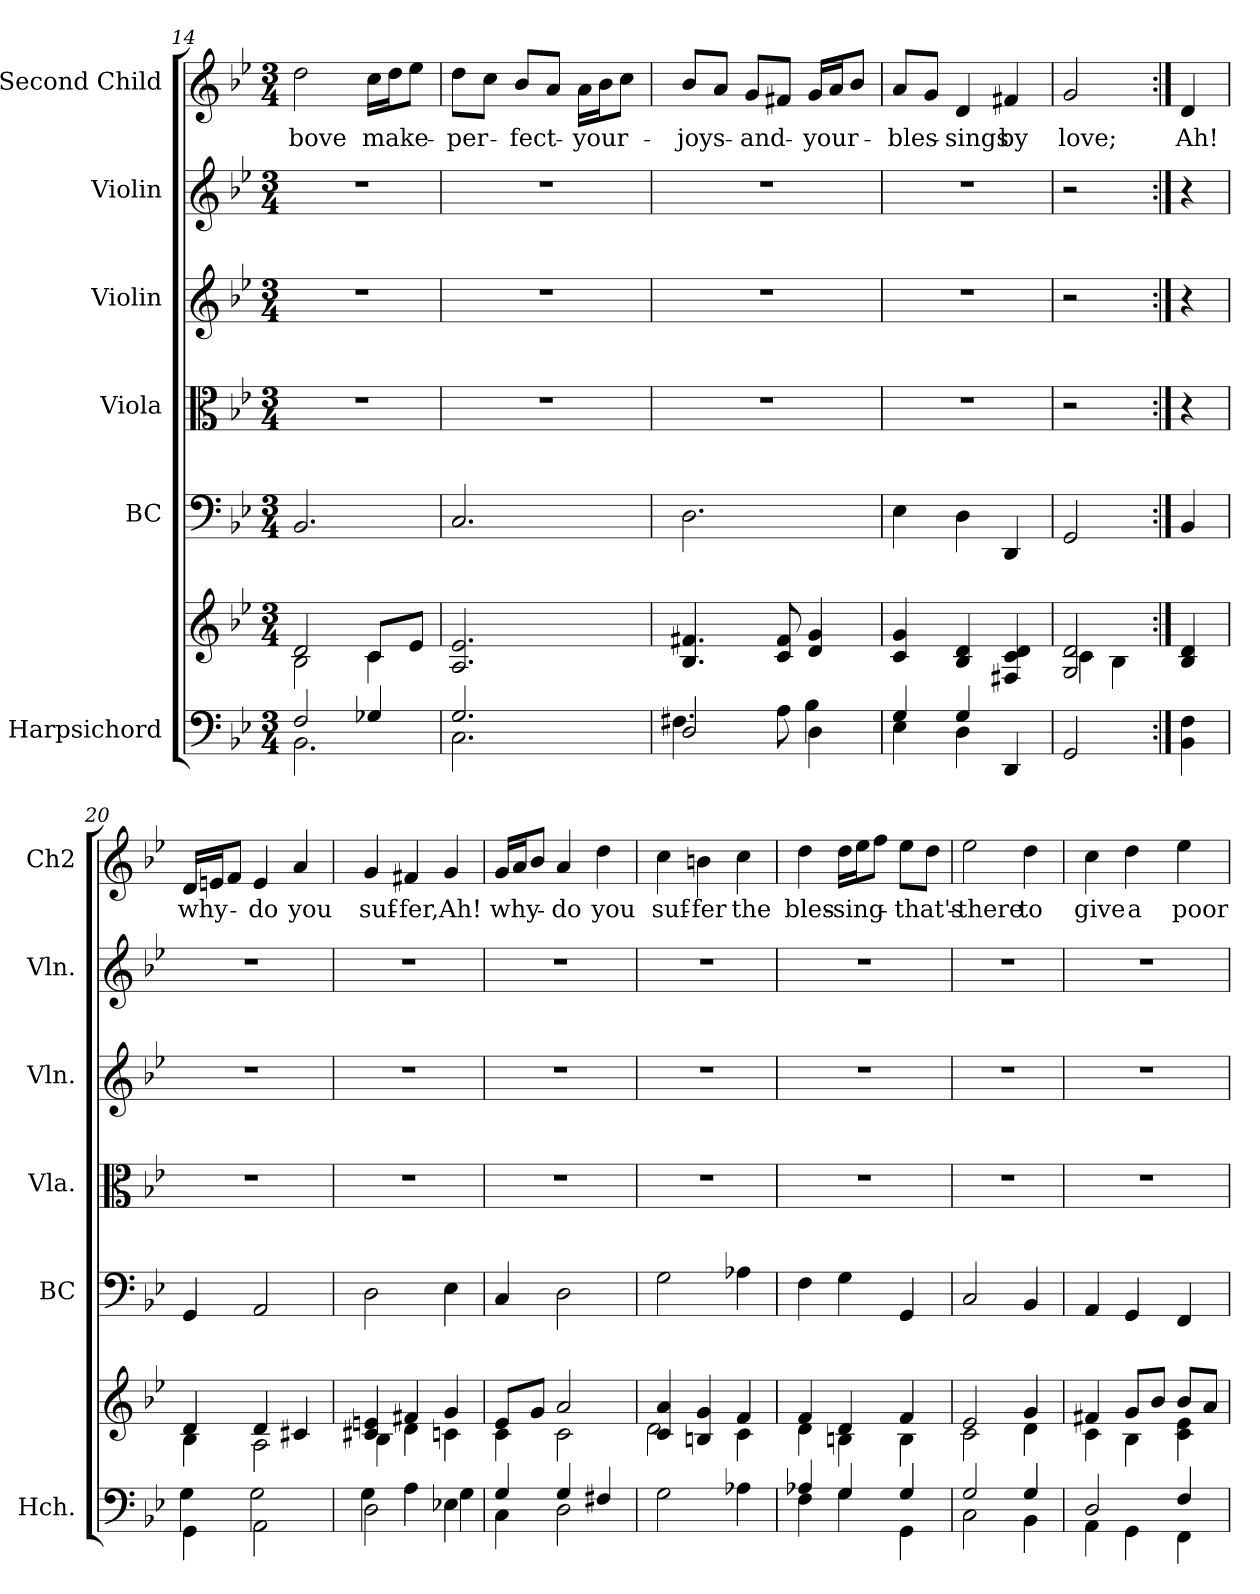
**kern	**kern	**kern	**kern	**kern	**kern	**kern	**text
*part6	*part6	*part5	*part4	*part3	*part2	*part1	*part1
*staff7	*staff6	*staff5	*staff4	*staff3	*staff2	*staff1	*staff1
*I"Harpsichord	*	*I"BC	*I"Viola	*I"Violin	*I"Violin	*I"Second Child	*
*I'Hch.	*	*I'BC	*I'Vla.	*I'Vln.	*I'Vln.	*I'Ch2	*
*clefF4	*clefG2	*clefF4	*clefC3	*clefG2	*clefG2	*clefG2	*
*k[b-e-]	*k[b-e-]	*k[b-e-]	*k[b-e-]	*k[b-e-]	*k[b-e-]	*k[b-e-]	*
*M3/4	*M3/4	*M3/4	*M3/4	*M3/4	*M3/4	*M3/4	*
=14	=14	=14	=14	=14	=14	=14	=14
*^	*^	*	*	*	*	*	*
!	!	!	!	!	!	!	!	!	!LO:LY:b
2F/	2.BB-\	2d/	2B-\	2.BB-/	2.r	2.r	2.r	2dd\	-bove
!	!	!	!	!	!	!	!	!	!LO:LY:b
4G-X/	.	8c/L	4c\	.	.	.	.	16cc\LL	make-
.	.	.	.	.	.	.	.	16dd\J	.
.	.	8e-/J	.	.	.	.	.	8ee-\J	.
*	*	*v	*v	*	*	*	*	*	*
!!LO:PB:g=z
=15	=15	=15	=15	=15	=15	=15	=15	=15
!	!	!	!	!	!	!	!	!LO:LY:b
2.G/	2.C\	2.A/ 2.e-/	2.C/	2.r	2.r	2.r	8dd\L	-per-
.	.	.	.	.	.	.	8cc\J	.
!	!	!	!	!	!	!	!	!LO:LY:b
.	.	.	.	.	.	.	8b-/L	-fect-
.	.	.	.	.	.	.	8a/J	.
!	!	!	!	!	!	!	!	!LO:LY:b
.	.	.	.	.	.	.	16a\LL	-your-
.	.	.	.	.	.	.	16b-\J	.
.	.	.	.	.	.	.	8cc\J	.
=16	=16	=16	=16	=16	=16	=16	=16	=16
!	!	!	!	!	!	!	!	!LO:LY:b
2D/	4.F#X\	4.B-/ 4.f#X/	2.D\	2.r	2.r	2.r	8b-/L	-joys-
.	.	.	.	.	.	.	8a/J	.
!	!	!	!	!	!	!	!	!LO:LY:b
.	.	.	.	.	.	.	8g/L	-and-
.	8A\	8c/ 8f#/	.	.	.	.	8f#X/J	.
!	!	!	!	!	!	!	!	!LO:LY:b
4D\	4B-\	4d/ 4g/	.	.	.	.	16g/LL	-your-
.	.	.	.	.	.	.	16a/J	.
.	.	.	.	.	.	.	8b-/J	.
=17	=17	=17	=17	=17	=17	=17	=17	=17
!	!	!	!	!	!	!	!	!LO:LY:b
4E-\	4G/	4c/ 4g/	4E-\	2.r	2.r	2.r	8a/L	-bles-
.	.	.	.	.	.	.	8g/J	.
!	!	!	!	!	!	!	!	!LO:LY:b
4D\	4G/	4B-/ 4d/	4D\	.	.	.	4d/	-sings
!	!	!	!	!	!	!	!	!LO:LY:b
4DD/	4ryy	4F#X/ 4c/ 4d/	4DD/	.	.	.	4f#X/	by
=18	=18	=18	=18	=18	=18	=18	=18	=18
*	*	*^	*	*	*	*	*	*
!	!	!	!	!	!	!	!	!	!LO:LY:b
*v	*v	*	*	*	*	*	*	*	*
2GG/	2G/ 2d/	4c\	2GG/	2r	2r	2r	2g/	love;
.	.	4B-\	.	.	.	.	.	.
=19:|!	=19:|!	=19:|!	=19:|!	=19:|!	=19:|!	=19:|!	=19:|!	=19:|!
!	!	!	!	!	!	!	!	!LO:LY:b
*	*v	*v	*	*	*	*	*	*
4BB-\ 4F\	4B-/ 4d/	4BB-/	4r	4r	4r	4d/	Ah!
!!LO:LB:g=z
=20	=20	=20	=20	=20	=20	=20	=20
*^	*^	*	*	*	*	*	*
!	!	!	!	!	!	!	!	!	!LO:LY:b
4GG\	4G\	4d/	4B-\	4GG/	2.r	2.r	2.r	16d/LL	why-
.	.	.	.	.	.	.	.	16en/J	.
.	.	.	.	.	.	.	.	8f/J	.
!	!	!	!	!	!	!	!	!	!LO:LY:b
2AA\	2G\	4d/	2A\	2AA/	.	.	.	4e/	-do
!	!	!	!	!	!	!	!	!	!LO:LY:b
.	.	4c#X/	.	.	.	.	.	4a/	you
=21	=21	=21	=21	=21	=21	=21	=21	=21	=21
!	!	!	!	!	!	!	!	!	!LO:LY:b
2D\	4G\	4c#X/ 4en/	4B-\	2D\	2.r	2.r	2.r	4g/	suf-
!	!	!	!	!	!	!	!	!	!LO:LY:b
.	4A\	4f#X/	4d\	.	.	.	.	4f#X/	-fer,
!	!	!	!	!	!	!	!	!	!LO:LY:b
4E-X\	4G\	4g/	4cn\	4E-\	.	.	.	4g/	Ah!
=22	=22	=22	=22	=22	=22	=22	=22	=22	=22
!	!	!	!	!	!	!	!	!	!LO:LY:b
4C\	4G/	8e-/L	4c\	4C/	2.r	2.r	2.r	16g/LL	why-
.	.	.	.	.	.	.	.	16a/J	.
.	.	8g/J	.	.	.	.	.	8b-/J	.
!	!	!	!	!	!	!	!	!	!LO:LY:b
2D\	4G/	2a/	2c\	2D\	.	.	.	4a/	-do
!	!	!	!	!	!	!	!	!	!LO:LY:b
.	4F#X/	.	.	.	.	.	.	4dd\	you
=23	=23	=23	=23	=23	=23	=23	=23	=23	=23
!	!	!	!	!	!	!	!	!	!LO:LY:b
*v	*v	*	*	*	*	*	*	*	*
2G\	4c/ 4a/	2d\	2G\	2.r	2.r	2.r	4cc\	suf-
!	!	!	!	!	!	!	!	!LO:LY:b
.	4Bn/ 4g/	.	.	.	.	.	4bn\	-fer
!	!	!	!	!	!	!	!	!LO:LY:b
4A-X\	4f/	4c\	4A-X\	.	.	.	4cc\	the
=24	=24	=24	=24	=24	=24	=24	=24	=24
*^	*	*	*	*	*	*	*	*
!	!	!	!	!	!	!	!	!	!LO:LY:b
4F\	4A-X/	4f/	4d\	4F\	2.r	2.r	2.r	4dd\	bles-
!	!	!	!	!	!	!	!	!	!LO:LY:b
4G\	4G/	4d/	4Bn\	4G\	.	.	.	16dd\LL	-sing-
.	.	.	.	.	.	.	.	16ee-\J	.
.	.	.	.	.	.	.	.	8ff\J	.
!	!	!	!	!	!	!	!	!	!LO:LY:b
4GG\	4G/	4f/	4B\	4GG/	.	.	.	8ee-\L	-that's-
.	.	.	.	.	.	.	.	8dd\J	.
=25	=25	=25	=25	=25	=25	=25	=25	=25	=25
!	!	!	!	!	!	!	!	!	!LO:LY:b
2C\	2G/	2e-/	2c\	2C/	2.r	2.r	2.r	2ee-\	-there
!	!	!	!	!	!	!	!	!	!LO:LY:b
4BB-\	4G/	4g/	4d\	4BB-/	.	.	.	4dd\	to
!!LO:PB:g=z
=26	=26	=26	=26	=26	=26	=26	=26	=26	=26
!	!	!	!	!	!	!	!	!	!LO:LY:b
4AA\	2D/	4f#X/	4c\	4AA/	2.r	2.r	2.r	4cc\	give
!	!	!	!	!	!	!	!	!	!LO:LY:b
4GG\	.	8g/L	4B-\	4GG/	.	.	.	4dd\	a
.	.	8b-/J	.	.	.	.	.	.	.
!	!	!	!	!	!	!	!	!	!LO:LY:b
4FF\	4F/	8b-/L	4c\ 4e-\	4FF/	.	.	.	4ee-\	poor
.	.	8a/J	.	.	.	.	.	.	.
*v	*v	*	*	*	*	*	*	*	*
*	*v	*v	*	*	*	*	*	*
=	=	=	=	=	=	=	=
*-	*-	*-	*-	*-	*-	*-	*-
